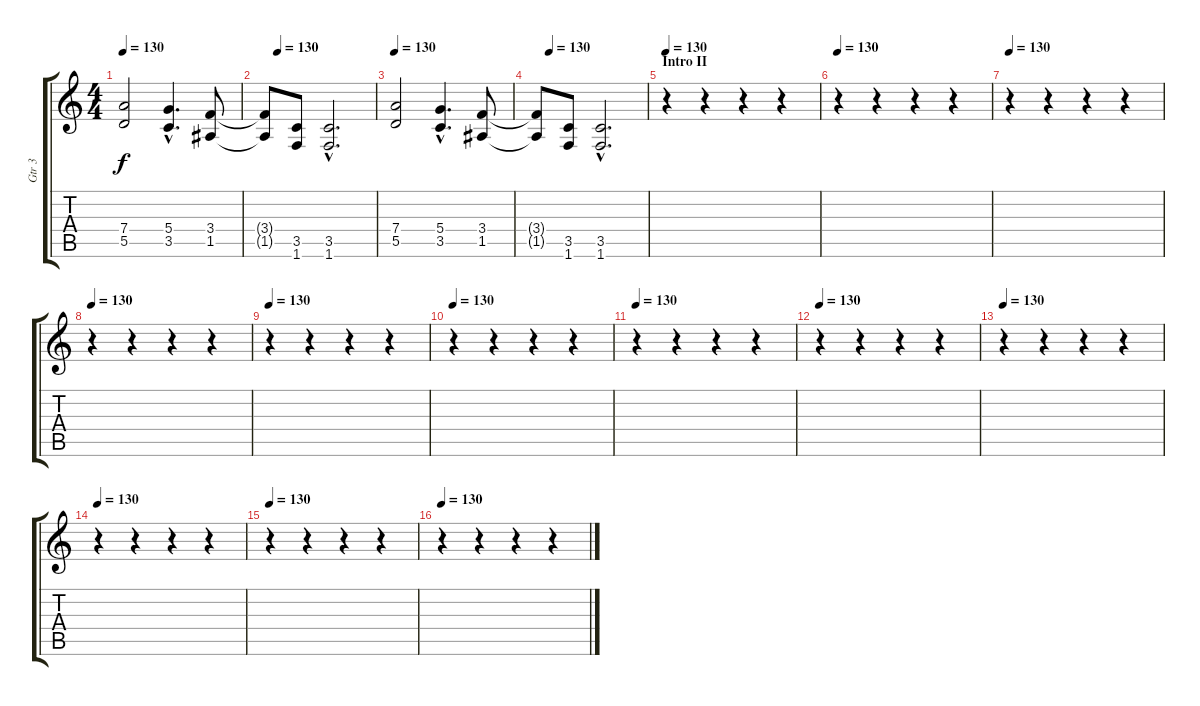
\track ("Gtr 3" "Gtr 3") {instrument distortionguitar}
\staff {score tabs}
\tuning (E4 B3 G3 D3 A2 E2) {hide}
\ts (4 4)
\tempo 130
\clef g2
\ks c
(7.4 5.5).2{dy f} (5.4{hac} 3.5{hac}).4{d} (3.4 1.5).8 |
\tempo (130 0.125)
(3.4{t} 1.5{t}).8 (3.5 1.6).8 (3.5{hac} 1.6{hac}).2{d} |
\tempo 130
(7.4 5.5).2 (5.4{hac} 3.5{hac}).4{d} (3.4 1.5).8 |
\tempo (130 0.125)
(3.4{t} 1.5{t}).8 (3.5 1.6).8 (3.5{hac} 1.6{hac}).2{d} |
\section ("" "Intro II")
\tempo 130
r.4 r.4 r.4 r.4 |
\tempo 130
r.4 r.4 r.4 r.4 |
\tempo 130
r.4 r.4 r.4 r.4 |
\tempo 130
r.4 r.4 r.4 r.4 |
\tempo 130
r.4 r.4 r.4 r.4 |
\tempo 130
r.4 r.4 r.4 r.4 |
\tempo 130
r.4 r.4 r.4 r.4 |
\tempo 130
r.4 r.4 r.4 r.4 |
\tempo 130
r.4 r.4 r.4 r.4 |
\tempo 130
r.4 r.4 r.4 r.4 |
\tempo 130
r.4 r.4 r.4 r.4 |
\tempo 130
r.4 r.4 r.4 r.4
